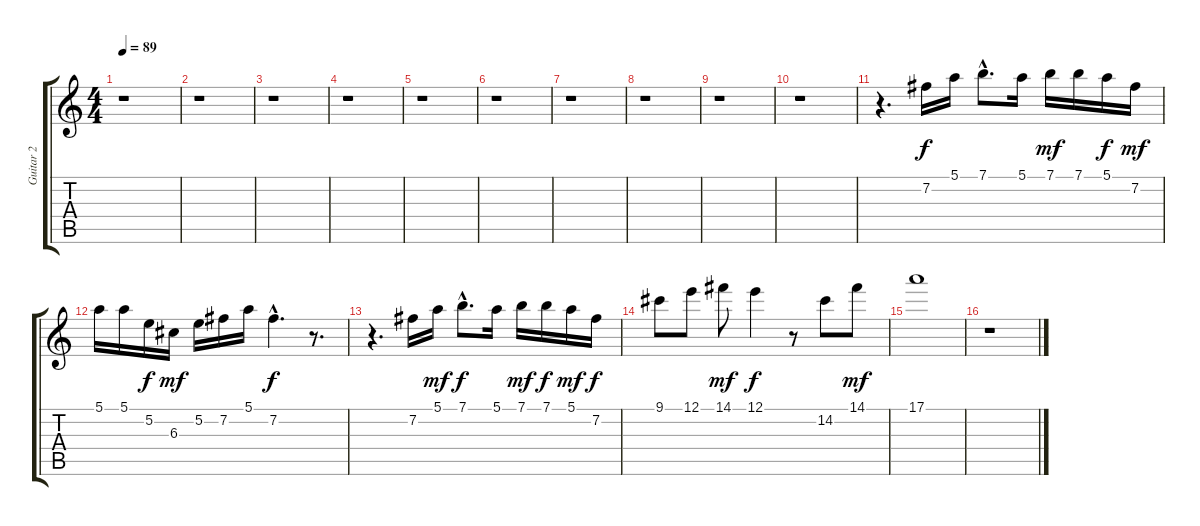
\track ("Guitar 2" "Guitar 2") {instrument overdrivenguitar}
\staff {score tabs}
\tuning (E4 B3 G3 D3 A2 E2) {hide}
\ts (4 4)
\tempo 89
\clef g2
\ks c
r.1{dy f} |
r.1 |
r.1 |
r.1 |
r.1 |
r.1 |
r.1 |
r.1 |
r.1 |
r.1 |
r.4{d} 7.2.16{instrument overdrivenguitar} 5.1.16 7.1{hac}.8{d} 5.1.16 7.1.16{dy mf} 7.1.16 5.1.16{dy f} 7.2.16{dy mf} |
5.1.16 5.1.16 5.2.16{dy f} 6.3.16{dy mf} 5.2.16 7.2.16 5.1.16 7.2{hac}.4{d dy f} r.8{d} |
r.4{d} 7.2.16 5.1.16{dy mf} 7.1{hac}.8{d dy f} 5.1.16 7.1.16{dy mf} 7.1.16{dy f} 5.1.16{dy mf} 7.2.16{dy f} |
9.1.8 12.1.8 14.1.8{dy mf} 12.1.4{dy f} r.8 14.2.8 14.1.8{dy mf} |
17.1.1 |
r.1
